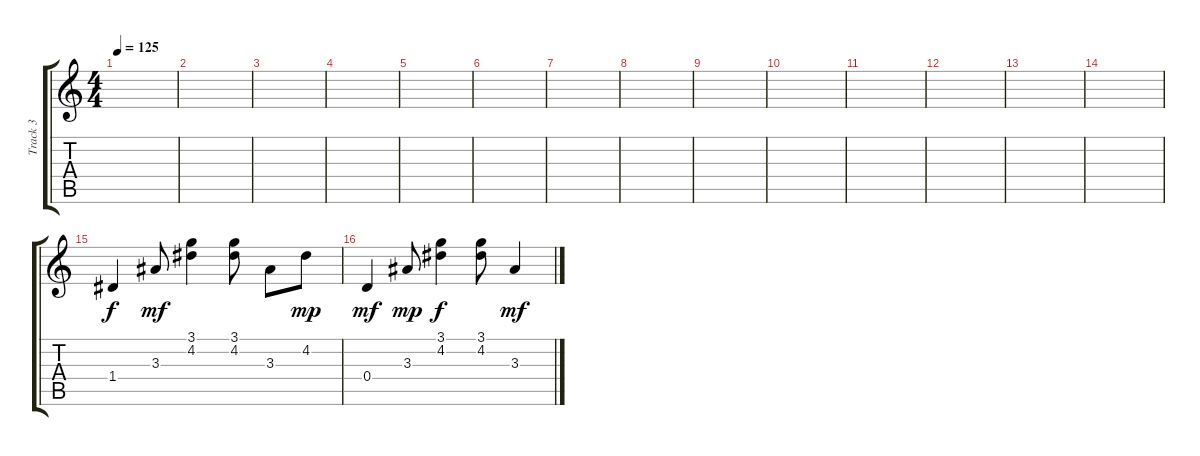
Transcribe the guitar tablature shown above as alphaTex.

\track ("Track 3" "Track 3") {instrument acousticguitarsteel}
\staff {score tabs}
\tuning (E4 B3 G3 D3 A2 E2) {hide}
\ts (4 4)
\tempo 125
\clef g2
\ks c
|
|
|
|
|
|
|
|
|
|
|
|
|
|
1.4.4{dy f} 3.3.8{dy mf} (3.1 4.2).4 (3.1 4.2).8 3.3.8 4.2.8{dy mp} |
0.4.4{dy mf} 3.3.8{dy mp} (3.1 4.2).4{dy f} (3.1 4.2).8 3.3.4{dy mf}
